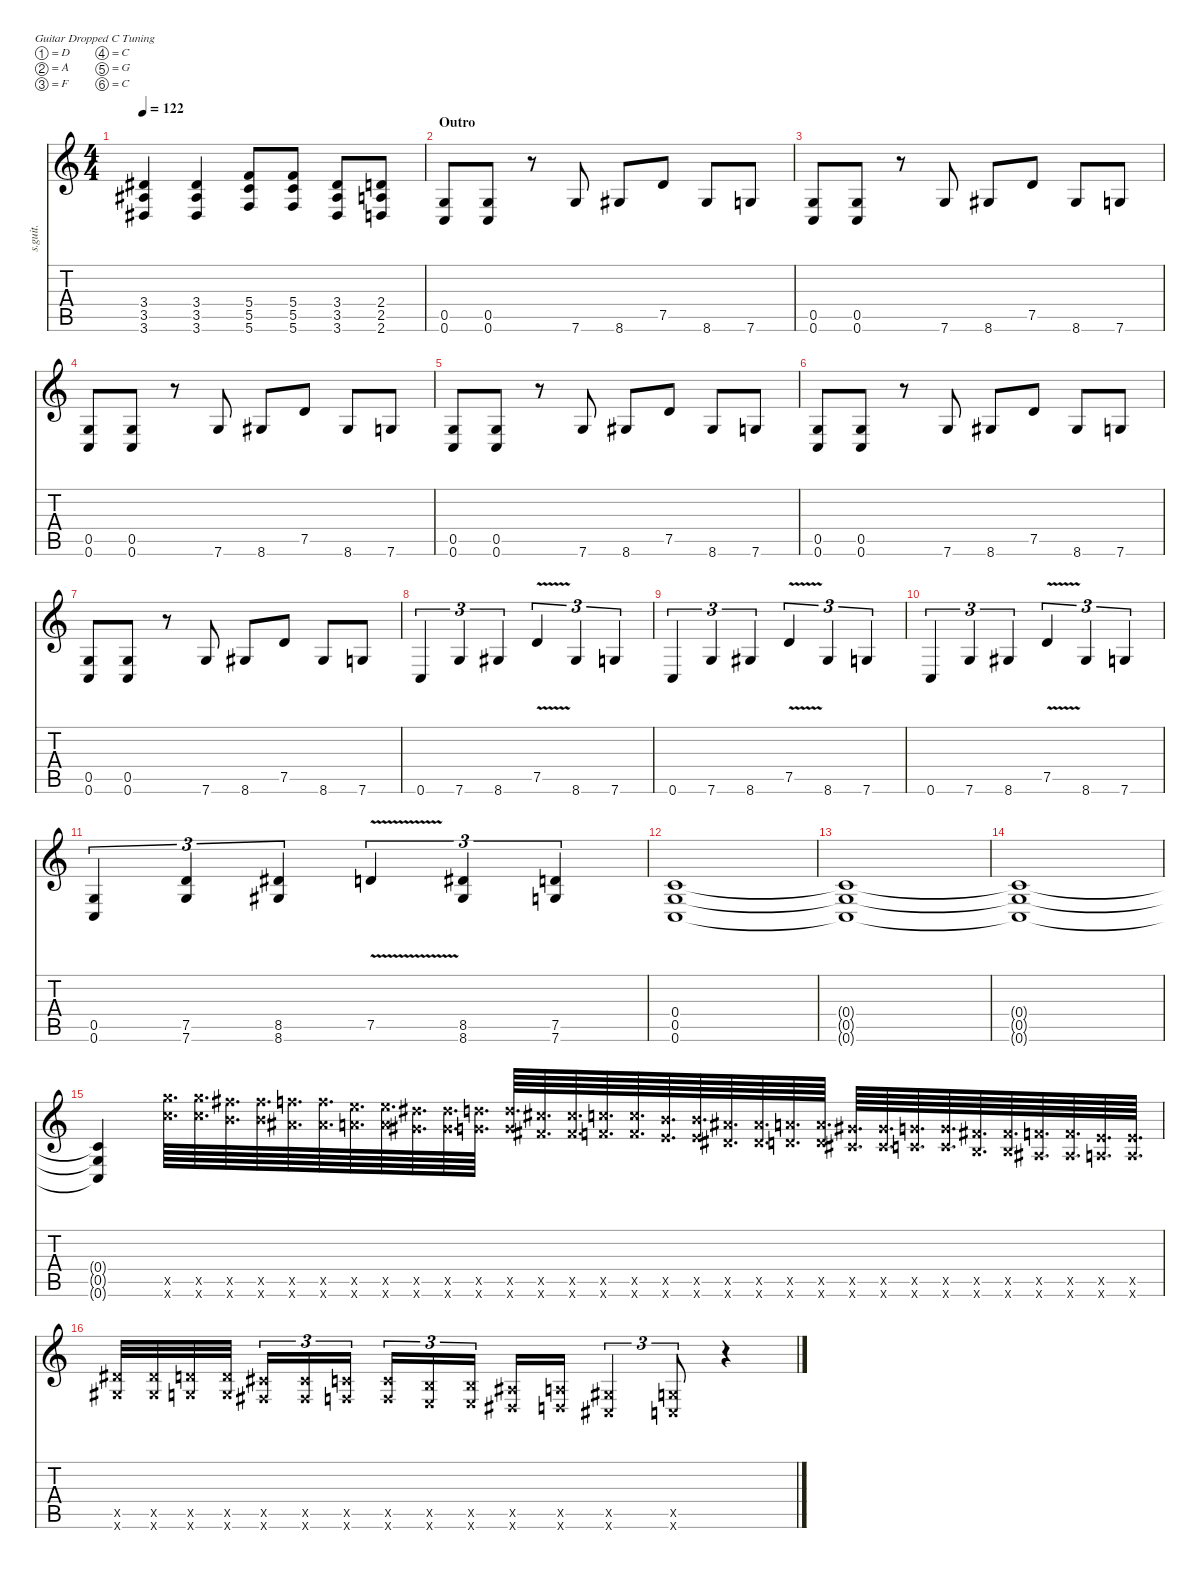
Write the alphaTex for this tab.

\defaultSystemsLayout 4
\hideDynamics
\bracketExtendMode nobrackets
\track ("Barry Stock - Rhythm" "s.guit.") {instrument distortionguitar}
\staff {score tabs}
\tuning (D4 A3 F3 C3 G2 C2)
\ts (4 4)
\tempo 122
\clef g2
\ks c
(3.4{acc #} 3.5{acc #} 3.6{acc #}).4{lyrics (0 "") lyrics (1 "") lyrics (2 "") lyrics (3 "") lyrics (4 "") dy f} (3.4{acc #} 3.5{acc #} 3.6{acc #}).4{lyrics (0 "") lyrics (1 "") lyrics (2 "") lyrics (3 "") lyrics (4 "")} (5.4 5.5 5.6).8{lyrics (0 "") lyrics (1 "") lyrics (2 "") lyrics (3 "") lyrics (4 "")} (5.4 5.5 5.6).8{lyrics (0 "") lyrics (1 "") lyrics (2 "") lyrics (3 "") lyrics (4 "")} (3.4{acc #} 3.5{acc #} 3.6{acc #}).8{lyrics (0 "") lyrics (1 "") lyrics (2 "") lyrics (3 "") lyrics (4 "")} (2.4 2.5 2.6).8{lyrics (0 "") lyrics (1 "") lyrics (2 "") lyrics (3 "") lyrics (4 "")} |
\section ("" "Outro")
(0.5 0.6).8{lyrics (0 "") lyrics (1 "") lyrics (2 "") lyrics (3 "") lyrics (4 "")} (0.5 0.6).8{lyrics (0 "") lyrics (1 "") lyrics (2 "") lyrics (3 "") lyrics (4 "")} r.8 7.6.8{lyrics (0 "") lyrics (1 "") lyrics (2 "") lyrics (3 "") lyrics (4 "")} 8.6{acc #}.8{lyrics (0 "") lyrics (1 "") lyrics (2 "") lyrics (3 "") lyrics (4 "")} 7.5.8{lyrics (0 "") lyrics (1 "") lyrics (2 "") lyrics (3 "") lyrics (4 "")} 8.6{acc #}.8{lyrics (0 "") lyrics (1 "") lyrics (2 "") lyrics (3 "") lyrics (4 "")} 7.6.8{lyrics (0 "") lyrics (1 "") lyrics (2 "") lyrics (3 "") lyrics (4 "")} |
(0.5 0.6).8{lyrics (0 "") lyrics (1 "") lyrics (2 "") lyrics (3 "") lyrics (4 "")} (0.5 0.6).8{lyrics (0 "") lyrics (1 "") lyrics (2 "") lyrics (3 "") lyrics (4 "")} r.8 7.6.8{lyrics (0 "") lyrics (1 "") lyrics (2 "") lyrics (3 "") lyrics (4 "")} 8.6{acc #}.8{lyrics (0 "") lyrics (1 "") lyrics (2 "") lyrics (3 "") lyrics (4 "")} 7.5.8{lyrics (0 "") lyrics (1 "") lyrics (2 "") lyrics (3 "") lyrics (4 "")} 8.6{acc #}.8{lyrics (0 "") lyrics (1 "") lyrics (2 "") lyrics (3 "") lyrics (4 "")} 7.6.8{lyrics (0 "") lyrics (1 "") lyrics (2 "") lyrics (3 "") lyrics (4 "")} |
(0.5 0.6).8{lyrics (0 "") lyrics (1 "") lyrics (2 "") lyrics (3 "") lyrics (4 "")} (0.5 0.6).8{lyrics (0 "") lyrics (1 "") lyrics (2 "") lyrics (3 "") lyrics (4 "")} r.8 7.6.8{lyrics (0 "") lyrics (1 "") lyrics (2 "") lyrics (3 "") lyrics (4 "")} 8.6{acc #}.8{lyrics (0 "") lyrics (1 "") lyrics (2 "") lyrics (3 "") lyrics (4 "")} 7.5.8{lyrics (0 "") lyrics (1 "") lyrics (2 "") lyrics (3 "") lyrics (4 "")} 8.6{acc #}.8{lyrics (0 "") lyrics (1 "") lyrics (2 "") lyrics (3 "") lyrics (4 "")} 7.6.8{lyrics (0 "") lyrics (1 "") lyrics (2 "") lyrics (3 "") lyrics (4 "")} |
(0.5 0.6).8{lyrics (0 "") lyrics (1 "") lyrics (2 "") lyrics (3 "") lyrics (4 "")} (0.5 0.6).8{lyrics (0 "") lyrics (1 "") lyrics (2 "") lyrics (3 "") lyrics (4 "")} r.8 7.6.8{lyrics (0 "") lyrics (1 "") lyrics (2 "") lyrics (3 "") lyrics (4 "")} 8.6{acc #}.8{lyrics (0 "") lyrics (1 "") lyrics (2 "") lyrics (3 "") lyrics (4 "")} 7.5.8{lyrics (0 "") lyrics (1 "") lyrics (2 "") lyrics (3 "") lyrics (4 "")} 8.6{acc #}.8{lyrics (0 "") lyrics (1 "") lyrics (2 "") lyrics (3 "") lyrics (4 "")} 7.6.8{lyrics (0 "") lyrics (1 "") lyrics (2 "") lyrics (3 "") lyrics (4 "")} |
(0.5 0.6).8{lyrics (0 "") lyrics (1 "") lyrics (2 "") lyrics (3 "") lyrics (4 "")} (0.5 0.6).8{lyrics (0 "") lyrics (1 "") lyrics (2 "") lyrics (3 "") lyrics (4 "")} r.8 7.6.8{lyrics (0 "") lyrics (1 "") lyrics (2 "") lyrics (3 "") lyrics (4 "")} 8.6{acc #}.8{lyrics (0 "") lyrics (1 "") lyrics (2 "") lyrics (3 "") lyrics (4 "")} 7.5.8{lyrics (0 "") lyrics (1 "") lyrics (2 "") lyrics (3 "") lyrics (4 "")} 8.6{acc #}.8{lyrics (0 "") lyrics (1 "") lyrics (2 "") lyrics (3 "") lyrics (4 "")} 7.6.8{lyrics (0 "") lyrics (1 "") lyrics (2 "") lyrics (3 "") lyrics (4 "")} |
(0.5 0.6).8{lyrics (0 "") lyrics (1 "") lyrics (2 "") lyrics (3 "") lyrics (4 "")} (0.5 0.6).8{lyrics (0 "") lyrics (1 "") lyrics (2 "") lyrics (3 "") lyrics (4 "")} r.8 7.6.8{lyrics (0 "") lyrics (1 "") lyrics (2 "") lyrics (3 "") lyrics (4 "")} 8.6{acc #}.8{lyrics (0 "") lyrics (1 "") lyrics (2 "") lyrics (3 "") lyrics (4 "")} 7.5.8{lyrics (0 "") lyrics (1 "") lyrics (2 "") lyrics (3 "") lyrics (4 "")} 8.6{acc #}.8{lyrics (0 "") lyrics (1 "") lyrics (2 "") lyrics (3 "") lyrics (4 "")} 7.6.8{lyrics (0 "") lyrics (1 "") lyrics (2 "") lyrics (3 "") lyrics (4 "")} |
0.6.4{tu (3 2) lyrics (0 "") lyrics (1 "") lyrics (2 "") lyrics (3 "") lyrics (4 "")} 7.6.4{tu (3 2) lyrics (0 "") lyrics (1 "") lyrics (2 "") lyrics (3 "") lyrics (4 "")} 8.6{acc #}.4{tu (3 2) lyrics (0 "") lyrics (1 "") lyrics (2 "") lyrics (3 "") lyrics (4 "")} 7.5{v}.4{tu (3 2) lyrics (0 "") lyrics (1 "") lyrics (2 "") lyrics (3 "") lyrics (4 "")} 8.6{acc #}.4{tu (3 2) lyrics (0 "") lyrics (1 "") lyrics (2 "") lyrics (3 "") lyrics (4 "")} 7.6.4{tu (3 2) lyrics (0 "") lyrics (1 "") lyrics (2 "") lyrics (3 "") lyrics (4 "")} |
0.6.4{tu (3 2) lyrics (0 "") lyrics (1 "") lyrics (2 "") lyrics (3 "") lyrics (4 "")} 7.6.4{tu (3 2) lyrics (0 "") lyrics (1 "") lyrics (2 "") lyrics (3 "") lyrics (4 "")} 8.6{acc #}.4{tu (3 2) lyrics (0 "") lyrics (1 "") lyrics (2 "") lyrics (3 "") lyrics (4 "")} 7.5{v}.4{tu (3 2) lyrics (0 "") lyrics (1 "") lyrics (2 "") lyrics (3 "") lyrics (4 "")} 8.6{acc #}.4{tu (3 2) lyrics (0 "") lyrics (1 "") lyrics (2 "") lyrics (3 "") lyrics (4 "")} 7.6.4{tu (3 2) lyrics (0 "") lyrics (1 "") lyrics (2 "") lyrics (3 "") lyrics (4 "")} |
0.6.4{tu (3 2) lyrics (0 "") lyrics (1 "") lyrics (2 "") lyrics (3 "") lyrics (4 "")} 7.6.4{tu (3 2) lyrics (0 "") lyrics (1 "") lyrics (2 "") lyrics (3 "") lyrics (4 "")} 8.6{acc #}.4{tu (3 2) lyrics (0 "") lyrics (1 "") lyrics (2 "") lyrics (3 "") lyrics (4 "")} 7.5{v}.4{tu (3 2) lyrics (0 "") lyrics (1 "") lyrics (2 "") lyrics (3 "") lyrics (4 "")} 8.6{acc #}.4{tu (3 2) lyrics (0 "") lyrics (1 "") lyrics (2 "") lyrics (3 "") lyrics (4 "")} 7.6.4{tu (3 2) lyrics (0 "") lyrics (1 "") lyrics (2 "") lyrics (3 "") lyrics (4 "")} |
(0.5 0.6).4{tu (3 2) lyrics (0 "") lyrics (1 "") lyrics (2 "") lyrics (3 "") lyrics (4 "")} (7.5 7.6).4{tu (3 2) lyrics (0 "") lyrics (1 "") lyrics (2 "") lyrics (3 "") lyrics (4 "")} (8.5{acc #} 8.6{acc #}).4{tu (3 2) lyrics (0 "") lyrics (1 "") lyrics (2 "") lyrics (3 "") lyrics (4 "")} 7.5{v}.4{tu (3 2) lyrics (0 "") lyrics (1 "") lyrics (2 "") lyrics (3 "") lyrics (4 "")} (8.5{acc #} 8.6{acc #}).4{tu (3 2) lyrics (0 "") lyrics (1 "") lyrics (2 "") lyrics (3 "") lyrics (4 "")} (7.5 7.6).4{tu (3 2) lyrics (0 "") lyrics (1 "") lyrics (2 "") lyrics (3 "") lyrics (4 "")} |
(0.4 0.5 0.6).1{lyrics (0 "") lyrics (1 "") lyrics (2 "") lyrics (3 "") lyrics (4 "")} |
(0.4{t} 0.5{t} 0.6{t}).1{lyrics (0 "") lyrics (1 "") lyrics (2 "") lyrics (3 "") lyrics (4 "")} |
(0.4{t} 0.5{t} 0.6{t}).1{lyrics (0 "") lyrics (1 "") lyrics (2 "") lyrics (3 "") lyrics (4 "")} |
(0.4{t} 0.5{t} 0.6{t}).4{lyrics (0 "") lyrics (1 "") lyrics (2 "") lyrics (3 "") lyrics (4 "")} (24.5{x} 24.6{x}).64{d lyrics (0 "") lyrics (1 "") lyrics (2 "") lyrics (3 "") lyrics (4 "")} (24.5{x} 24.6{x}).64{d lyrics (0 "") lyrics (1 "") lyrics (2 "") lyrics (3 "") lyrics (4 "")} (23.5{x acc #} 23.6{x}).64{d lyrics (0 "") lyrics (1 "") lyrics (2 "") lyrics (3 "") lyrics (4 "")} (23.5{x acc #} 23.6{x}).64{d lyrics (0 "") lyrics (1 "") lyrics (2 "") lyrics (3 "") lyrics (4 "")} (22.5{x} 22.6{x acc #}).64{d lyrics (0 "") lyrics (1 "") lyrics (2 "") lyrics (3 "") lyrics (4 "")} (22.5{x} 22.6{x acc #}).64{d lyrics (0 "") lyrics (1 "") lyrics (2 "") lyrics (3 "") lyrics (4 "")} (21.5{x} 21.6{x}).64{d lyrics (0 "") lyrics (1 "") lyrics (2 "") lyrics (3 "") lyrics (4 "")} (21.5{x} 21.6{x}).64{d lyrics (0 "") lyrics (1 "") lyrics (2 "") lyrics (3 "") lyrics (4 "")} (20.5{x acc #} 20.6{x acc #}).64{d lyrics (0 "") lyrics (1 "") lyrics (2 "") lyrics (3 "") lyrics (4 "")} (20.5{x acc #} 20.6{x acc #}).64{d lyrics (0 "") lyrics (1 "") lyrics (2 "") lyrics (3 "") lyrics (4 "")} (19.5{x} 19.6{x}).64{d lyrics (0 "") lyrics (1 "") lyrics (2 "") lyrics (3 "") lyrics (4 "")} (19.5{x} 19.6{x}).64{d lyrics (0 "") lyrics (1 "") lyrics (2 "") lyrics (3 "") lyrics (4 "")} (18.5{x acc #} 18.6{x acc #}).64{d lyrics (0 "") lyrics (1 "") lyrics (2 "") lyrics (3 "") lyrics (4 "")} (18.5{x acc #} 18.6{x acc #}).64{d lyrics (0 "") lyrics (1 "") lyrics (2 "") lyrics (3 "") lyrics (4 "")} (17.5{x} 17.6{x}).64{d lyrics (0 "") lyrics (1 "") lyrics (2 "") lyrics (3 "") lyrics (4 "")} (17.5{x} 17.6{x}).64{d lyrics (0 "") lyrics (1 "") lyrics (2 "") lyrics (3 "") lyrics (4 "")} (16.5{x} 16.6{x}).64{d lyrics (0 "") lyrics (1 "") lyrics (2 "") lyrics (3 "") lyrics (4 "")} (16.5{x} 16.6{x}).64{d lyrics (0 "") lyrics (1 "") lyrics (2 "") lyrics (3 "") lyrics (4 "")} (15.5{x acc #} 15.6{x acc #}).64{d lyrics (0 "") lyrics (1 "") lyrics (2 "") lyrics (3 "") lyrics (4 "")} (15.5{x acc #} 15.6{x acc #}).64{d lyrics (0 "") lyrics (1 "") lyrics (2 "") lyrics (3 "") lyrics (4 "")} (14.5{x} 14.6{x}).64{d lyrics (0 "") lyrics (1 "") lyrics (2 "") lyrics (3 "") lyrics (4 "")} (14.5{x} 14.6{x}).64{d lyrics (0 "") lyrics (1 "") lyrics (2 "") lyrics (3 "") lyrics (4 "")} (13.5{x acc #} 13.6{x acc #}).64{d lyrics (0 "") lyrics (1 "") lyrics (2 "") lyrics (3 "") lyrics (4 "")} (13.5{x acc #} 13.6{x acc #}).64{d lyrics (0 "") lyrics (1 "") lyrics (2 "") lyrics (3 "") lyrics (4 "")} (12.5{x} 12.6{x}).64{d lyrics (0 "") lyrics (1 "") lyrics (2 "") lyrics (3 "") lyrics (4 "")} (12.5{x} 12.6{x}).64{d lyrics (0 "") lyrics (1 "") lyrics (2 "") lyrics (3 "") lyrics (4 "")} (11.5{x acc #} 11.6{x}).64{d lyrics (0 "") lyrics (1 "") lyrics (2 "") lyrics (3 "") lyrics (4 "")} (11.5{x acc #} 11.6{x}).64{d lyrics (0 "") lyrics (1 "") lyrics (2 "") lyrics (3 "") lyrics (4 "")} (10.5{x} 10.6{x acc #}).64{d lyrics (0 "") lyrics (1 "") lyrics (2 "") lyrics (3 "") lyrics (4 "")} (10.5{x} 10.6{x acc #}).64{d lyrics (0 "") lyrics (1 "") lyrics (2 "") lyrics (3 "") lyrics (4 "")} (9.5{x} 9.6{x}).64{d lyrics (0 "") lyrics (1 "") lyrics (2 "") lyrics (3 "") lyrics (4 "")} (9.5{x} 9.6{x}).64{d lyrics (0 "") lyrics (1 "") lyrics (2 "") lyrics (3 "") lyrics (4 "")} |
(8.5{x acc #} 8.6{x acc #}).32{lyrics (0 "") lyrics (1 "") lyrics (2 "") lyrics (3 "") lyrics (4 "")} (8.5{x acc #} 8.6{x acc #}).32{lyrics (0 "") lyrics (1 "") lyrics (2 "") lyrics (3 "") lyrics (4 "")} (7.5{x} 7.6{x}).32{lyrics (0 "") lyrics (1 "") lyrics (2 "") lyrics (3 "") lyrics (4 "")} (7.5{x} 7.6{x}).32{lyrics (0 "") lyrics (1 "") lyrics (2 "") lyrics (3 "") lyrics (4 "")} (6.5{x acc #} 6.6{x acc #}).16{tu (3 2) lyrics (0 "") lyrics (1 "") lyrics (2 "") lyrics (3 "") lyrics (4 "")} (6.5{x acc #} 6.6{x acc #}).16{tu (3 2) lyrics (0 "") lyrics (1 "") lyrics (2 "") lyrics (3 "") lyrics (4 "")} (5.5{x} 5.6{x}).16{tu (3 2) lyrics (0 "") lyrics (1 "") lyrics (2 "") lyrics (3 "") lyrics (4 "")} (5.5{x} 5.6{x}).16{tu (3 2) lyrics (0 "") lyrics (1 "") lyrics (2 "") lyrics (3 "") lyrics (4 "")} (4.5{x} 4.6{x}).16{tu (3 2) lyrics (0 "") lyrics (1 "") lyrics (2 "") lyrics (3 "") lyrics (4 "")} (4.5{x} 4.6{x}).16{tu (3 2) lyrics (0 "") lyrics (1 "") lyrics (2 "") lyrics (3 "") lyrics (4 "")} (3.5{x acc #} 3.6{x acc #}).16{lyrics (0 "") lyrics (1 "") lyrics (2 "") lyrics (3 "") lyrics (4 "")} (2.5{x} 2.6{x}).16{lyrics (0 "") lyrics (1 "") lyrics (2 "") lyrics (3 "") lyrics (4 "")} (1.5{x acc #} 1.6{x acc #}).4{tu (3 2) lyrics (0 "") lyrics (1 "") lyrics (2 "") lyrics (3 "") lyrics (4 "")} (0.5{x} 0.6{x}).8{tu (3 2) lyrics (0 "") lyrics (1 "") lyrics (2 "") lyrics (3 "") lyrics (4 "")} r.4
